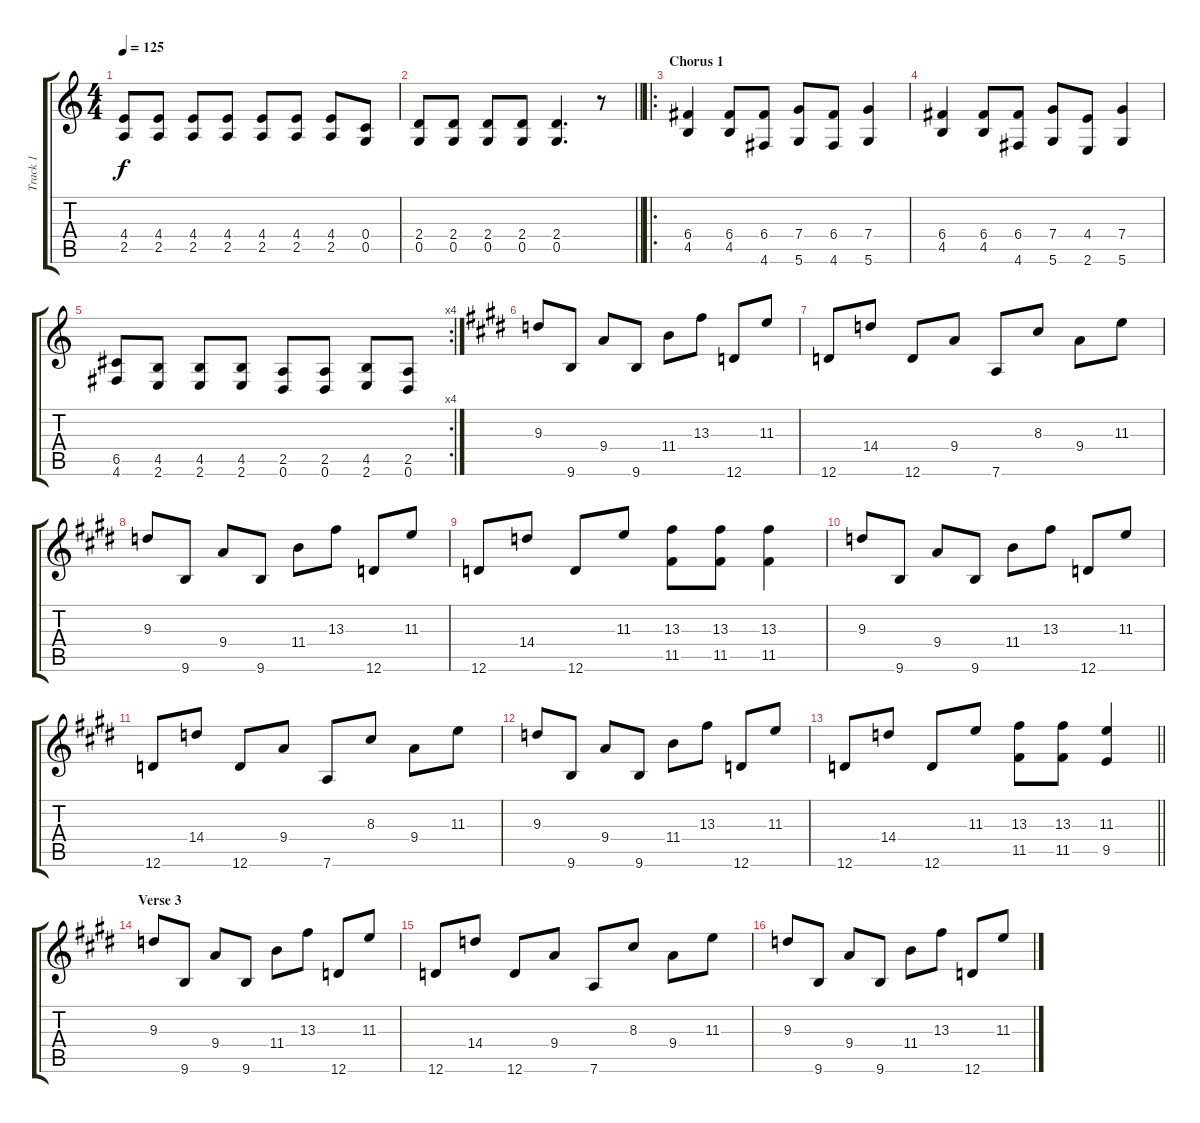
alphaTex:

\track ("Track 1" "Track 1") {instrument distortionguitar}
\staff {score tabs}
\tuning (D4 A3 F3 C3 G2 D2) {hide}
\ts (4 4)
\tempo 125
\clef g2
\ks c
(4.4 2.5).8{dy f} (4.4 2.5).8 (4.4 2.5).8 (4.4 2.5).8 (4.4 2.5).8 (4.4 2.5).8 (4.4 2.5).8 (0.4 0.5).8 |
\barLineRight lightlight
(2.4 0.5).8 (2.4 0.5).8 (2.4 0.5).8 (2.4 0.5).8 (2.4 0.5).4{d} r.8 |
\ro
\section ("" "Chorus 1")
(6.4 4.5).4 (6.4 4.5).8 (6.4 4.6).8 (7.4 5.6).8 (6.4 4.6).8 (7.4 5.6).4 |
(6.4 4.5).4 (6.4 4.5).8 (6.4 4.6).8 (7.4 5.6).8 (4.4 2.6).8 (7.4 5.6).4 |
\rc 4
(6.5 4.6).8 (4.5 2.6).8 (4.5 2.6).8 (4.5 2.6).8 (2.5 0.6).8 (2.5 0.6).8 (4.5 2.6).8 (2.5 0.6).8 |
\ks e
9.3.8 9.6.8 9.4.8 9.6.8 11.4.8 13.3.8 12.6.8 11.3.8 |
12.6.8 14.4.8 12.6.8 9.4.8 7.6.8 8.3.8 9.4.8 11.3.8 |
9.3.8 9.6.8 9.4.8 9.6.8 11.4.8 13.3.8 12.6.8 11.3.8 |
12.6.8 14.4.8 12.6.8 11.3.8 (13.3 11.5).8 (13.3 11.5).8 (13.3 11.5).4 |
9.3.8 9.6.8 9.4.8 9.6.8 11.4.8 13.3.8 12.6.8 11.3.8 |
12.6.8 14.4.8 12.6.8 9.4.8 7.6.8 8.3.8 9.4.8 11.3.8 |
9.3.8 9.6.8 9.4.8 9.6.8 11.4.8 13.3.8 12.6.8 11.3.8 |
\barLineRight lightlight
12.6.8 14.4.8 12.6.8 11.3.8 (13.3 11.5).8 (13.3 11.5).8 (11.3 9.5).4 |
\section ("" "Verse 3")
9.3.8 9.6.8 9.4.8 9.6.8 11.4.8 13.3.8 12.6.8 11.3.8 |
12.6.8 14.4.8 12.6.8 9.4.8 7.6.8 8.3.8 9.4.8 11.3.8 |
9.3.8 9.6.8 9.4.8 9.6.8 11.4.8 13.3.8 12.6.8 11.3.8
